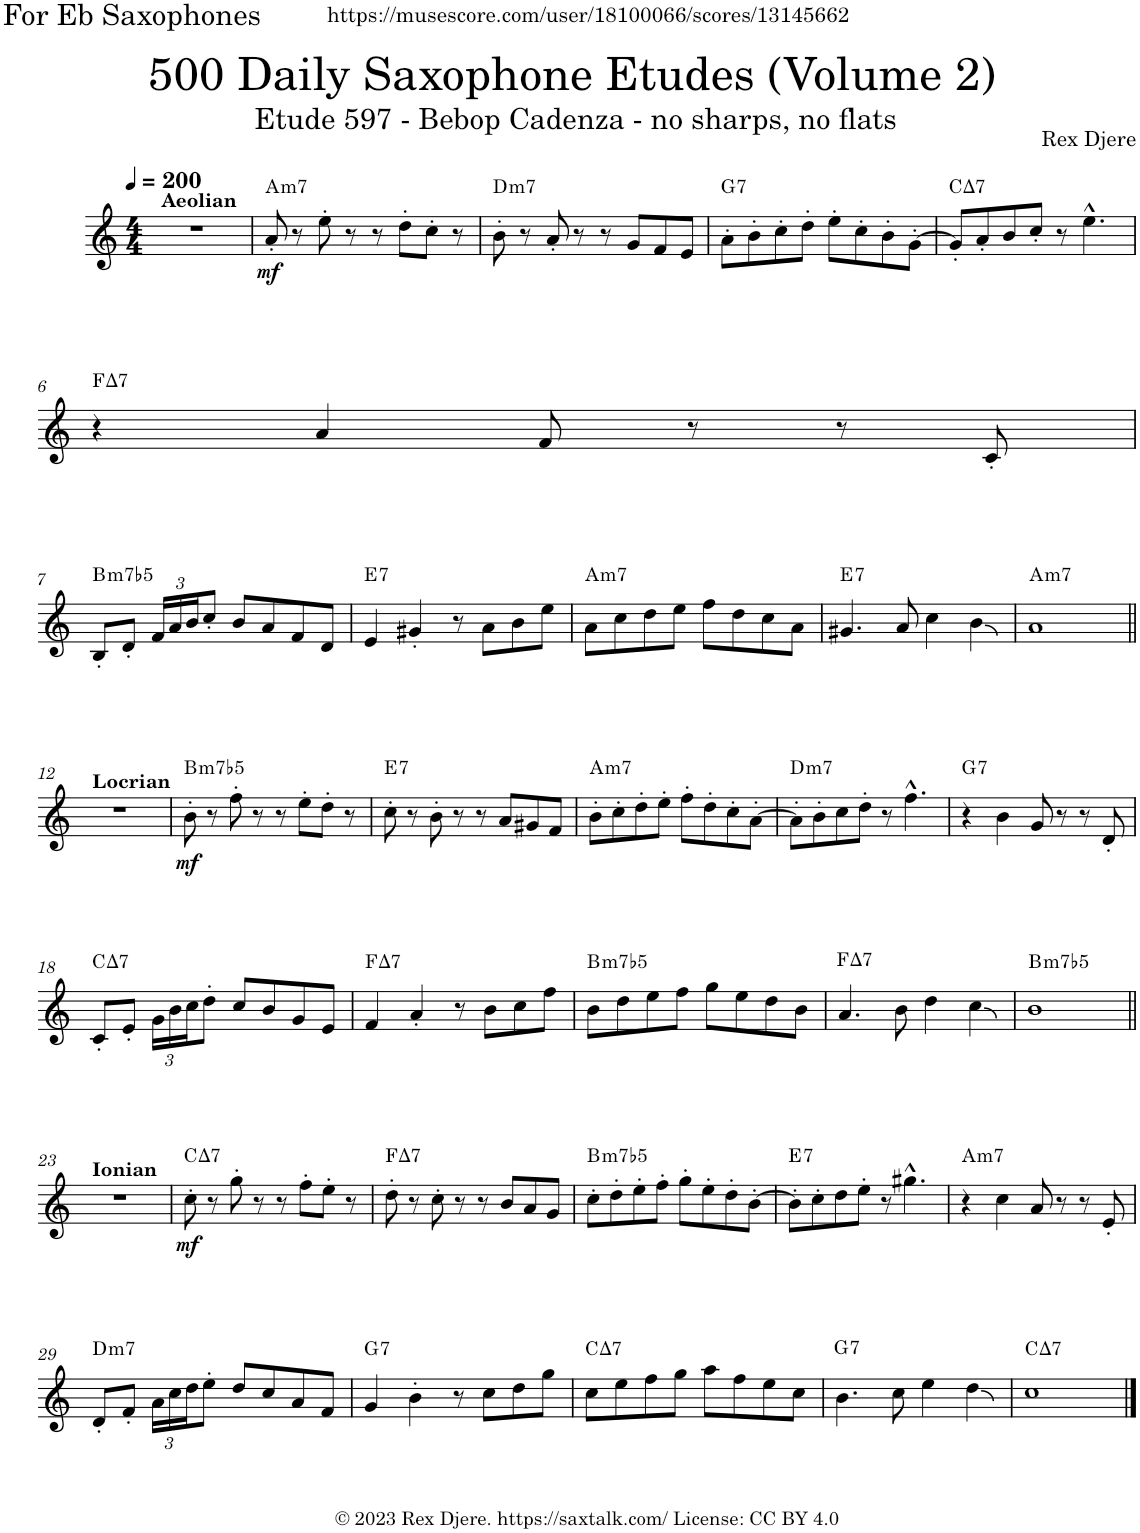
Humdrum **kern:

**kern	**dynam	**harte
*part1	*part1	*part1
*staff1	*staff1	*
*I"Alto Saxophone	*	*
*I'A. Sax.	*	*
*clefG2	*	*
*Trd5c9	*	*
*k[]	*	*
*M4/4	*	*
*MM200	*	*
=1	=1	=1
!LO:TX:a:B:t=Aeolian	!	!
1r	.	.
=2	=2	=2
!	!LO:DY:b	!LO:H:kt=m7
8a'/	mf	A:min7
8r	.	.
8ee'\	.	.
8r	.	.
8r	.	.
8dd'\L	.	.
8cc'\J	.	.
8r	.	.
=3	=3	=3
!	!	!LO:H:kt=m7
8b'\	.	D:min7
8r	.	.
8a'/	.	.
8r	.	.
8r	.	.
8g/L	.	.
8f/	.	.
8e/J	.	.
=4	=4	=4
!	!	!LO:H:kt=7
8a'\L	.	G:7
8b'\	.	.
8cc'\	.	.
8dd'\J	.	.
8ee'\L	.	.
8cc'\	.	.
8b'\	.	.
[8g'\J	.	.
=5	=5	=5
!	!	!LO:H:kt=7
8g'/L]	.	C:maj7
8a'/	.	.
8b/	.	.
8cc'/J	.	.
8r	.	.
4.ee^^\	.	.
!!LO:LB:g=z
=6	=6	=6
!	!	!LO:H:kt=7
4r	.	F:maj7
4a/	.	.
8f/	.	.
8r	.	.
8r	.	.
8c'/	.	.
!!LO:LB:g=z
=7	=7	=7
!	!	!LO:H:kt=m7b5
8B'/L	.	B:hdim7
8d'/J	.	.
*Xbrackettup	*	*
24f/LL	.	.
24a/	.	.
24b/J	.	.
8cc'/J	.	.
8b/L	.	.
8a/	.	.
8f/	.	.
8d/J	.	.
=8	=8	=8
!	!	!LO:H:kt=7
4e/	.	E:7
4g#X'/	.	.
8r	.	.
8a\L	.	.
8b\	.	.
8ee\J	.	.
=9	=9	=9
!	!	!LO:H:kt=m7
8a\L	.	A:min7
8cc\	.	.
8dd\	.	.
8ee\J	.	.
8ff\L	.	.
8dd\	.	.
8cc\	.	.
8a\J	.	.
=10	=10	=10
!	!	!LO:H:kt=7
4.g#X/	.	E:7
8a/	.	.
4cc\	.	.
4b\	.	.
=11	=11	=11
!	!	!LO:H:kt=m7
1a	.	A:min7
!!LO:LB:g=z
=12||	=12||	=12||
!LO:TX:a:B:t=Locrian	!	!
1r	.	.
=13	=13	=13
!	!LO:DY:b	!LO:H:kt=m7b5
8b'\	mf	B:hdim7
8r	.	.
8ff'\	.	.
8r	.	.
8r	.	.
8ee'\L	.	.
8dd'\J	.	.
8r	.	.
=14	=14	=14
!	!	!LO:H:kt=7
8cc'\	.	E:7
8r	.	.
8b'\	.	.
8r	.	.
8r	.	.
8a/L	.	.
8g#X/	.	.
8f/J	.	.
=15	=15	=15
!	!	!LO:H:kt=m7
8b'\L	.	A:min7
8cc'\	.	.
8dd'\	.	.
8ee'\J	.	.
8ff'\L	.	.
8dd'\	.	.
8cc'\	.	.
[8a'\J	.	.
=16	=16	=16
!	!	!LO:H:kt=m7
8a'\L]	.	D:min7
8b'\	.	.
8cc\	.	.
8dd'\J	.	.
8r	.	.
4.ff^^\	.	.
=17	=17	=17
!	!	!LO:H:kt=7
4r	.	G:7
4b\	.	.
8g/	.	.
8r	.	.
8r	.	.
8d'/	.	.
!!LO:LB:g=z
=18	=18	=18
!	!	!LO:H:kt=7
8c'/L	.	C:maj7
8e'/J	.	.
24g\LL	.	.
24b\	.	.
24cc\J	.	.
8dd'\J	.	.
8cc/L	.	.
8b/	.	.
8g/	.	.
8e/J	.	.
=19	=19	=19
!	!	!LO:H:kt=7
4f/	.	F:maj7
4a'/	.	.
8r	.	.
8b\L	.	.
8cc\	.	.
8ff\J	.	.
=20	=20	=20
!	!	!LO:H:kt=m7b5
8b\L	.	B:hdim7
8dd\	.	.
8ee\	.	.
8ff\J	.	.
8gg\L	.	.
8ee\	.	.
8dd\	.	.
8b\J	.	.
=21	=21	=21
!	!	!LO:H:kt=7
4.a/	.	F:maj7
8b\	.	.
4dd\	.	.
4cc\	.	.
=22	=22	=22
!	!	!LO:H:kt=m7b5
1b	.	B:hdim7
!!LO:LB:g=z
=23||	=23||	=23||
!LO:TX:a:B:t=Ionian	!	!
1r	.	.
=24	=24	=24
!	!LO:DY:b	!LO:H:kt=7
8cc'\	mf	C:maj7
8r	.	.
8gg'\	.	.
8r	.	.
8r	.	.
8ff'\L	.	.
8ee'\J	.	.
8r	.	.
=25	=25	=25
!	!	!LO:H:kt=7
8dd'\	.	F:maj7
8r	.	.
8cc'\	.	.
8r	.	.
8r	.	.
8b/L	.	.
8a/	.	.
8g/J	.	.
=26	=26	=26
!	!	!LO:H:kt=m7b5
8cc'\L	.	B:hdim7
8dd'\	.	.
8ee'\	.	.
8ff'\J	.	.
8gg'\L	.	.
8ee'\	.	.
8dd'\	.	.
[8b'\J	.	.
=27	=27	=27
!	!	!LO:H:kt=7
8b'\L]	.	E:7
8cc'\	.	.
8dd\	.	.
8ee'\J	.	.
8r	.	.
4.gg#X^^\	.	.
=28	=28	=28
!	!	!LO:H:kt=m7
4r	.	A:min7
4cc\	.	.
8a/	.	.
8r	.	.
8r	.	.
8e'/	.	.
!!LO:LB:g=z
=29	=29	=29
!	!	!LO:H:kt=m7
8d'/L	.	D:min7
8f'/J	.	.
24a\LL	.	.
24cc\	.	.
24dd\J	.	.
8ee'\J	.	.
8dd/L	.	.
8cc/	.	.
8a/	.	.
8f/J	.	.
=30	=30	=30
!	!	!LO:H:kt=7
4g/	.	G:7
4b'\	.	.
8r	.	.
8cc\L	.	.
8dd\	.	.
8gg\J	.	.
=31	=31	=31
!	!	!LO:H:kt=7
8cc\L	.	C:maj7
8ee\	.	.
8ff\	.	.
8gg\J	.	.
8aa\L	.	.
8ff\	.	.
8ee\	.	.
8cc\J	.	.
=32	=32	=32
!	!	!LO:H:kt=7
4.b\	.	G:7
8cc\	.	.
4ee\	.	.
4dd\	.	.
=33	=33	=33
!	!	!LO:H:kt=7
1cc	.	C:maj7
==	==	==
*-	*-	*-
